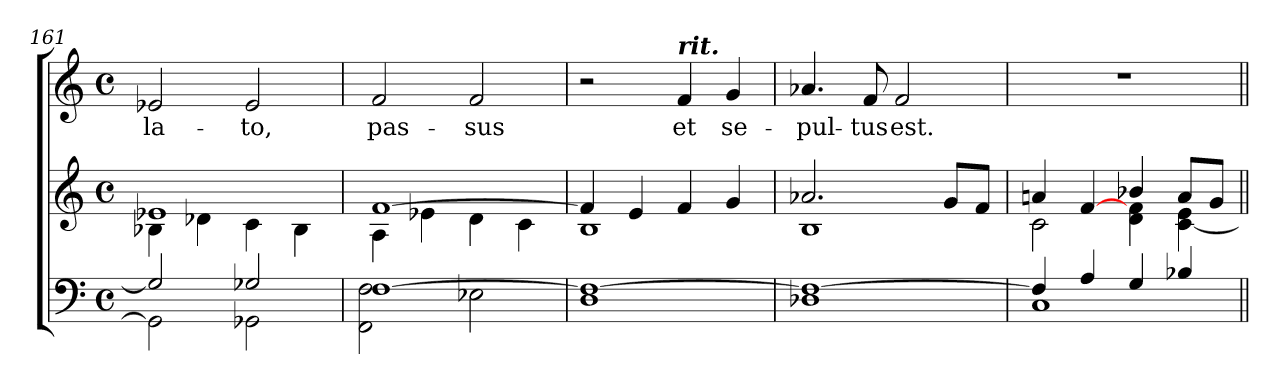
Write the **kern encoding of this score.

**kern	**kern	**kern	**text
*part2	*part2	*part1	*part1
*staff3	*staff2	*staff1	*staff1
*clefF4	*clefG2	*clefG2	*
*k[]	*k[]	*k[]	*
*C:	*C:	*C:	*
*M4/4	*M4/4	*M4/4	*
*met(c)	*met(c)	*met(c)	*
=161	=161	=161	=161
*^	*^	*	*
!	!	!	!	!	!LO:LY:b
2G/]	2GG\]	1e-X	4B-X\	2e-X/	-la-
.	.	.	4d-X\	.	.
!	!	!	!	!	!LO:LY:b
2G-X/	2GG-X\	.	4c\	2e-/	-to,
.	.	.	4B-\	.	.
=162	=162	=162	=162	=162	=162
!	!	!	!	!	!LO:LY:b
[>1F	2FF\ 2F\	[>1f	4A\	2f/	pas-
.	.	.	4e-X\	.	.
!	!	!	!	!	!LO:LY:b
.	2E-X\	.	4d\	2f/	-sus
.	.	.	4c\	.	.
=163	=163	=163	=163	=163	=163
1F_	1D	4f/]	1B	2r	.
.	.	4e/	.	.	.
!	!	!	!	!LO:TX:a:Bi:t=rit.	!
!	!	!	!	!	!LO:LY:b
.	.	4f/	.	4f/	et
!	!	!	!	!	!LO:LY:b
.	.	4g/	.	4g/	se-
=164	=164	=164	=164	=164	=164
!	!	!	!	!	!LO:LY:b
1F_	1D-X	2.a-X/	1B	4.a-X/	-pul-
!	!	!	!	!	!LO:LY:b
.	.	.	.	8f/	-tus
!	!	!	!	!	!LO:LY:b
.	.	.	.	2f/	est.
.	.	8g/L	.	.	.
.	.	8f/J	.	.	.
!!LO:LB:g=z
=165	=165	=165	=165	=165	=165
4F/]	1C	4an/	2c\	1r	.
4A/	.	[>4f/	.	.	.
4G/	.	4b-X/	4d\ 4f\	.	.
4B-X/	.	8a/L	[<4c\ 4e\	.	.
.	.	8g/J	.	.	.
*v	*v	*	*	*	*
*	*v	*v	*	*
=||	=||	=||	=||
*-	*-	*-	*-
